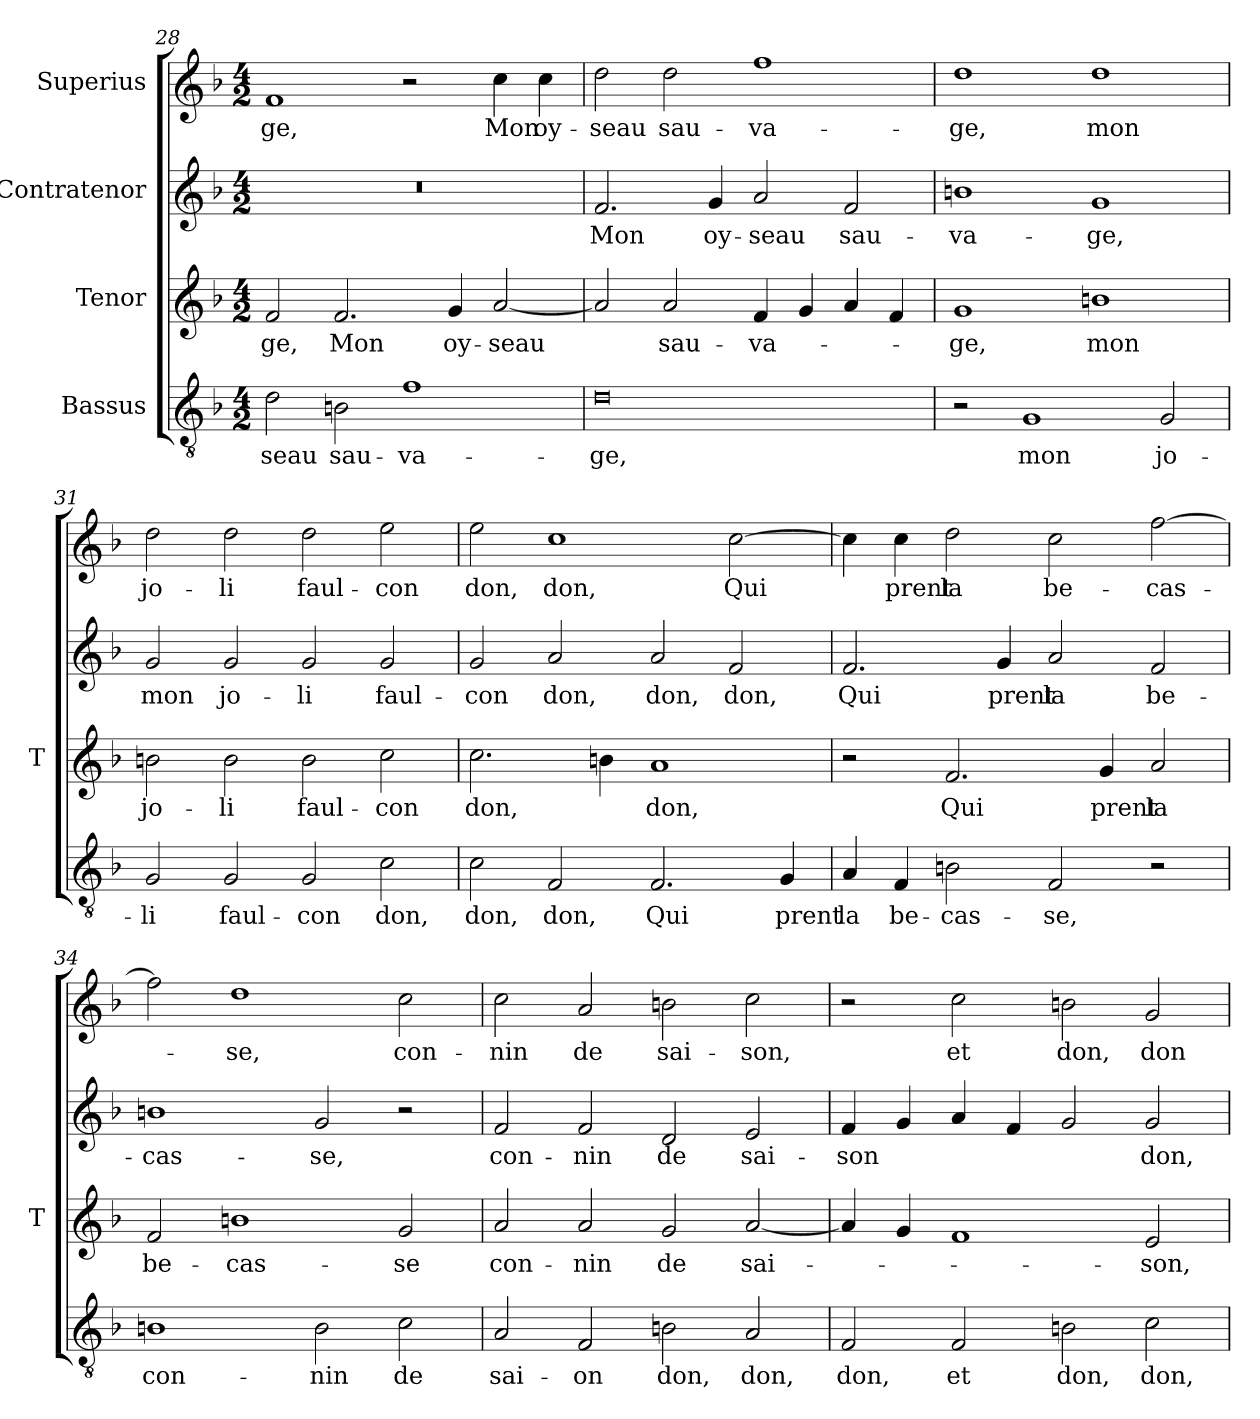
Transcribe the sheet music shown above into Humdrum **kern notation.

**kern	**text	**kern	**text	**kern	**text	**kern	**text
*part4	*part4	*part3	*part3	*part2	*part2	*part1	*part1
*staff4	*staff4	*staff3	*staff3	*staff2	*staff2	*staff1	*staff1
*I"Bassus	*	*I"Tenor	*	*I"Contratenor	*	*I"Superius	*
*	*	*I'T	*	*	*	*	*
*clefGv2	*	*clefG2	*	*clefG2	*	*clefG2	*
*k[b-]	*	*k[b-]	*	*k[b-]	*	*k[b-]	*
*M4/2	*	*M4/2	*	*M4/2	*	*M4/2	*
=28	=28	=28	=28	=28	=28	=28	=28
2d	-seau	2f	-ge,	0r	.	1f	-ge,
2Bn	sau-	2.f	-Mon	.	.	.	.
1f	va-	.	.	.	.	2r	.
.	.	4g	oy-	.	.	.	.
.	.	[2a	-seau	.	.	4cc	-Mon
.	.	.	.	.	.	4cc	oy-
=29	=29	=29	=29	=29	=29	=29	=29
0d	-ge,	2a]	.	2.f	-Mon	2dd	-seau
.	.	2a	sau-	.	.	2dd	sau-
.	.	.	.	4g	oy-	.	.
.	.	4f	va-	2a	-seau	1ff	va-
.	.	4g	.	.	.	.	.
.	.	4a	.	2f	sau-	.	.
.	.	4f	.	.	.	.	.
=30	=30	=30	=30	=30	=30	=30	=30
2r	.	1g	-ge,	1bn	va-	1dd	-ge,
1G	-mon	.	.	.	.	.	.
.	.	1bn	-mon	1g	-ge,	1dd	-mon
2G	jo-	.	.	.	.	.	.
=31	=31	=31	=31	=31	=31	=31	=31
2G	-li	2bn	jo-	2g	-mon	2dd	jo-
2G	faul-	2b	-li	2g	jo-	2dd	-li
2G	-con	2b	faul-	2g	-li	2dd	faul-
2c	-don,	2cc	-con	2g	faul-	2ee	-con
=32	=32	=32	=32	=32	=32	=32	=32
2c	-don,	2.cc	-don,	2g	-con	2ee	-don,
2F	-don,	.	.	2a	-don,	1cc	-don,
.	.	4bn	.	.	.	.	.
2.F	-Qui	1a	-don,	2a	-don,	.	.
.	.	.	.	2f	-don,	[2cc	-Qui
4G	-prent	.	.	.	.	.	.
=33	=33	=33	=33	=33	=33	=33	=33
4A	-la	2r	.	2.f	-Qui	4cc]	.
4F	be-	.	.	.	.	4cc	-prent
2Bn	cas-	2.f	-Qui	.	.	2dd	-la
.	.	.	.	4g	-prent	.	.
2F	-se,	.	.	2a	-la	2cc	be-
.	.	4g	-prent	.	.	.	.
2r	.	2a	-la	2f	be-	[2ff	cas-
=34	=34	=34	=34	=34	=34	=34	=34
1Bn	con-	2f	be-	1bn	cas-	2ff]	.
.	.	1bn	cas-	.	.	1dd	-se,
2B	-nin	.	.	2g	-se,	.	.
2c	-de	2g	-se	2r	.	2cc	con-
=35	=35	=35	=35	=35	=35	=35	=35
2A	sai-	2a	con-	2f	con-	2cc	-nin
2F	-on	2a	-nin	2f	-nin	2a	-de
2Bn	-don,	2g	-de	2d	-de	2bn	sai-
2A	-don,	[2a	sai-	2e	sai-	2cc	-son,
=36	=36	=36	=36	=36	=36	=36	=36
2F	-don,	4a]	.	4f	-son	2r	.
.	.	4g	.	4g	.	.	.
2F	-et	1f	.	4a	.	2cc	-et
.	.	.	.	4f	.	.	.
2Bn	-don,	.	.	2g	.	2bn	-don,
2c	-don,	2e	-son,	2g	-don,	2g	-don
=	=	=	=	=	=	=	=
*-	*-	*-	*-	*-	*-	*-	*-
